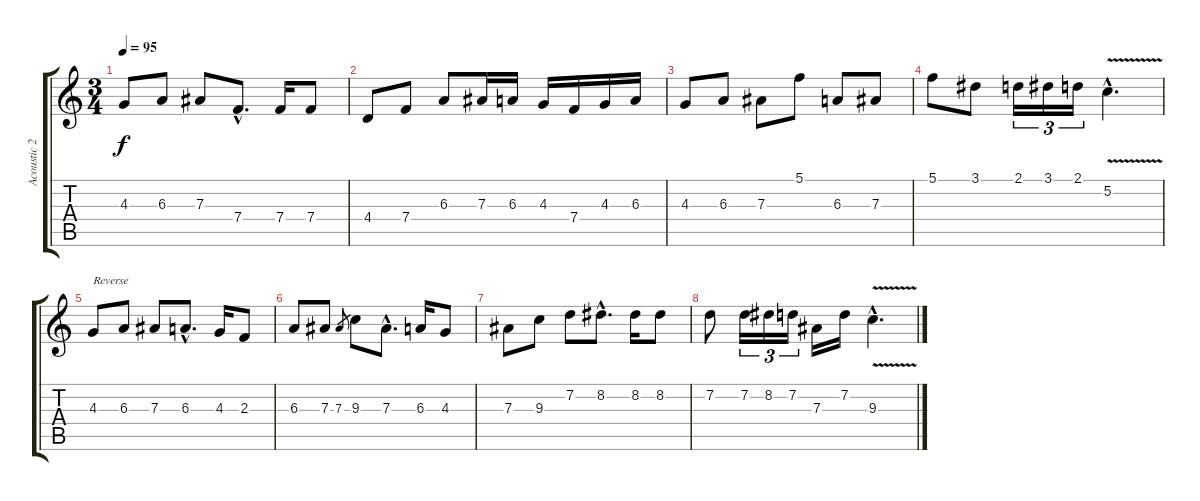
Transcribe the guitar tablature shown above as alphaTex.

\track ("Acoustic 2" "Acoustic 2") {instrument acousticguitarsteel}
\staff {score tabs}
\tuning (C4 G3 Eb3 Bb2 F2 C2) {hide}
\ts (3 4)
\tempo 95
\clef g2
\ks c
4.3.8{dy f} 6.3.8 7.3.8 7.4{hac}.8{d} 7.4.16 7.4.8 |
4.4.8 7.4.8 6.3.8 7.3.16 6.3.16 4.3.16 7.4.16 4.3.16 6.3.16 |
4.3.8 6.3.8 7.3.8 5.1.8 6.3.8 7.3.8 |
5.1.8 3.1.8 2.1.16{tu (3 2)} 3.1.16{tu (3 2)} 2.1.16{tu (3 2)} 5.2{v hac}.4{d} |
4.3.8{txt "Reverse"} 6.3.8 7.3.8 6.3{hac}.8{d} 4.3.16 2.3.8 |
6.3.8 7.3.8 7.3.8{gr} 9.3.8 7.3{hac}.8{d} 6.3.16 4.3.8 |
7.3.8 9.3.8 7.2.8 8.2{hac}.8{d} 8.2.16 8.2.8 |
7.2.8 7.2.16{tu (3 2)} 8.2.16{tu (3 2)} 7.2.16{tu (3 2)} 7.3.16 7.2.16 9.3{v hac}.4{d}
